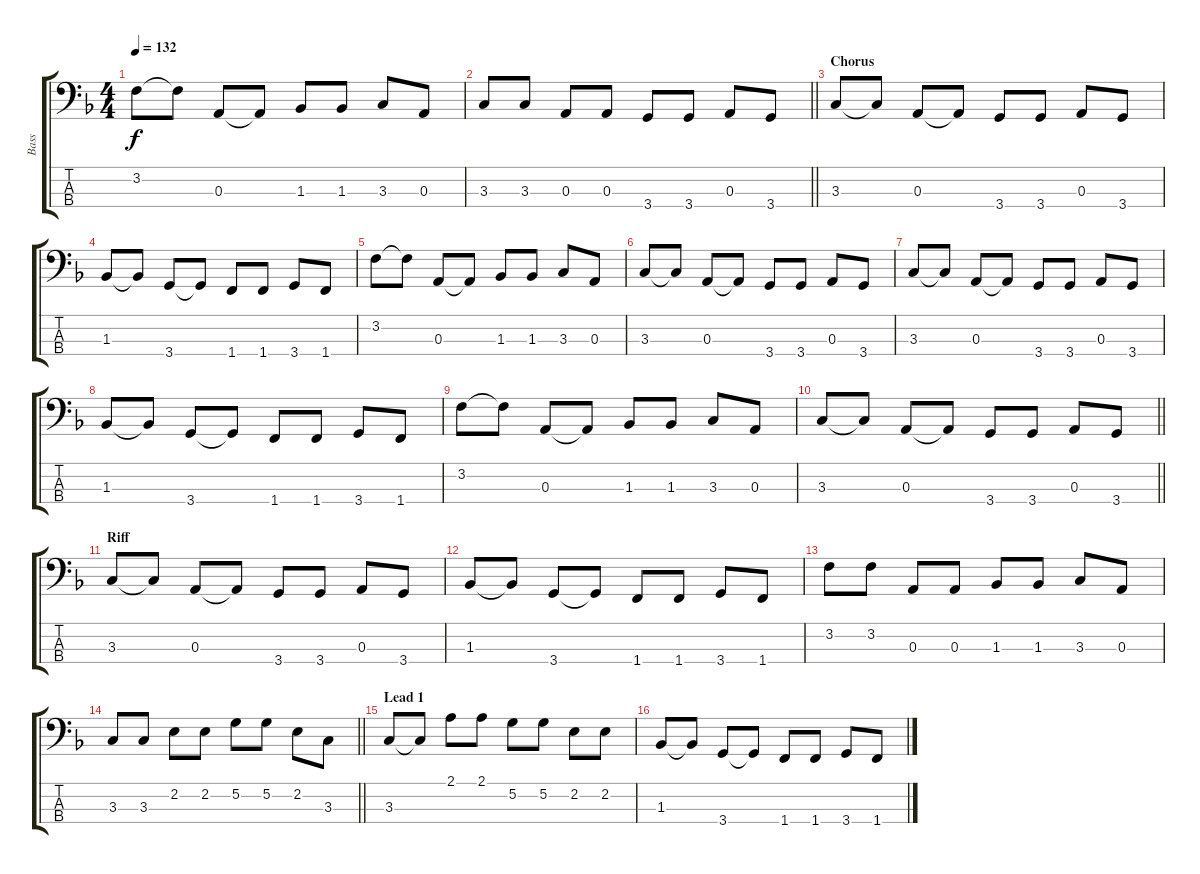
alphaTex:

\track ("Bass" "Bass") {instrument electricbassfinger}
\staff {score tabs}
\tuning (G2 D2 A1 E1) {hide}
\ts (4 4)
\tempo 132
\clef f4
\ks f
3.2.8{dy f} 3.2{t}.8 0.3.8 0.3{t}.8 1.3.8 1.3.8 3.3.8 0.3.8 |
\barLineRight lightlight
3.3.8 3.3.8 0.3.8 0.3.8 3.4.8 3.4.8 0.3.8 3.4.8 |
\section ("" "Chorus")
3.3.8 3.3{t}.8 0.3.8 0.3{t}.8 3.4.8 3.4.8 0.3.8 3.4.8 |
1.3.8 1.3{t}.8 3.4.8 3.4{t}.8 1.4.8 1.4.8 3.4.8 1.4.8 |
3.2.8 3.2{t}.8 0.3.8 0.3{t}.8 1.3.8 1.3.8 3.3.8 0.3.8 |
3.3.8 3.3{t}.8 0.3.8 0.3{t}.8 3.4.8 3.4.8 0.3.8 3.4.8 |
3.3.8 3.3{t}.8 0.3.8 0.3{t}.8 3.4.8 3.4.8 0.3.8 3.4.8 |
1.3.8 1.3{t}.8 3.4.8 3.4{t}.8 1.4.8 1.4.8 3.4.8 1.4.8 |
3.2.8 3.2{t}.8 0.3.8 0.3{t}.8 1.3.8 1.3.8 3.3.8 0.3.8 |
\barLineRight lightlight
3.3.8 3.3{t}.8 0.3.8 0.3{t}.8 3.4.8 3.4.8 0.3.8 3.4.8 |
\section ("" "Riff")
3.3.8 3.3{t}.8 0.3.8 0.3{t}.8 3.4.8 3.4.8 0.3.8 3.4.8 |
1.3.8 1.3{t}.8 3.4.8 3.4{t}.8 1.4.8 1.4.8 3.4.8 1.4.8 |
3.2.8 3.2.8 0.3.8 0.3.8 1.3.8 1.3.8 3.3.8 0.3.8 |
\barLineRight lightlight
3.3.8 3.3.8 2.2.8 2.2.8 5.2.8 5.2.8 2.2.8 3.3.8 |
\section ("" "Lead 1")
3.3.8 3.3{t}.8 2.1.8 2.1.8 5.2.8 5.2.8 2.2.8 2.2.8 |
1.3.8 1.3{t}.8 3.4.8 3.4{t}.8 1.4.8 1.4.8 3.4.8 1.4.8
